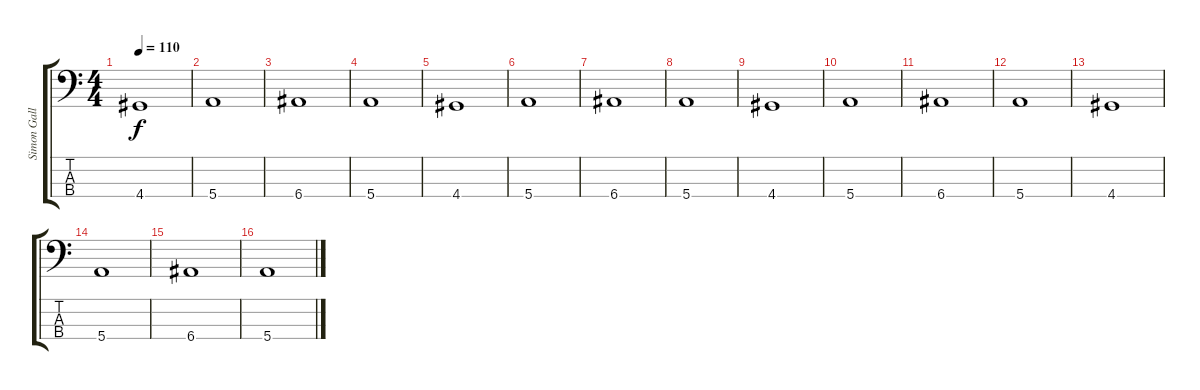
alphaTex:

\track ("Simon Gallup" "Simon Gall") {instrument electricbasspick}
\staff {score tabs}
\tuning (G2 D2 A1 E1) {hide}
\ts (4 4)
\tempo 110
\clef f4
\ks c
4.4.1{dy f} |
5.4.1 |
6.4.1 |
5.4.1 |
4.4.1 |
5.4.1 |
6.4.1 |
5.4.1 |
4.4.1 |
5.4.1 |
6.4.1 |
5.4.1 |
4.4.1 |
5.4.1 |
6.4.1 |
5.4.1
